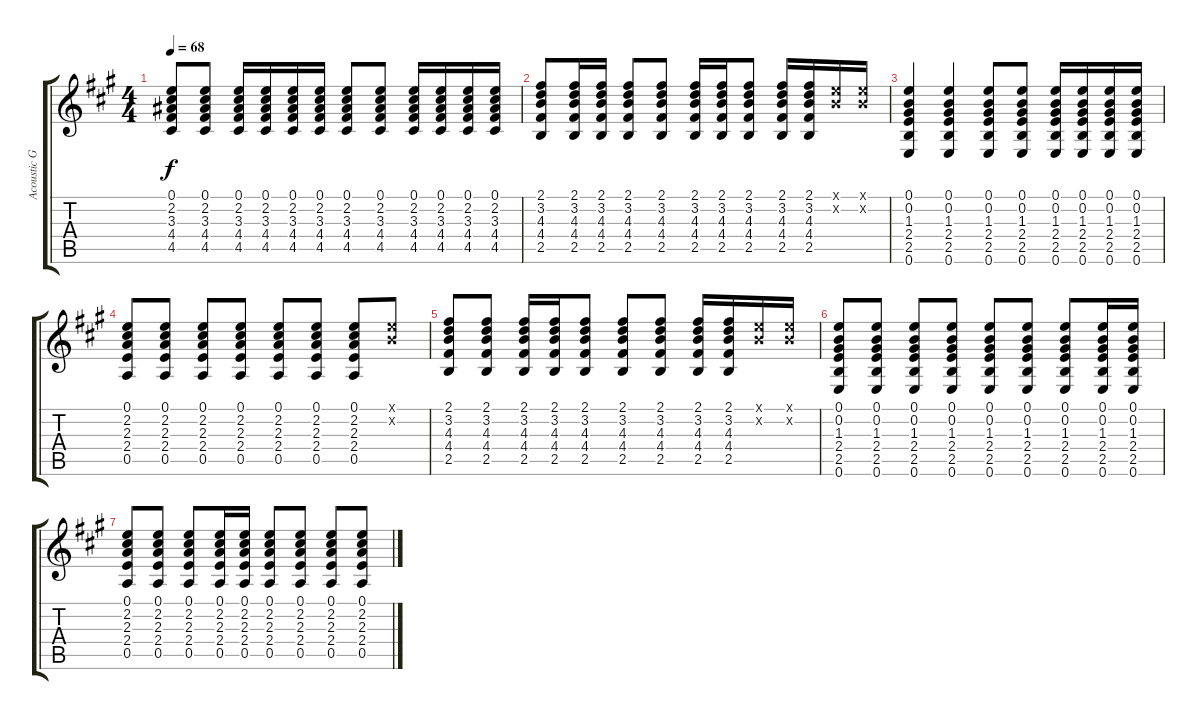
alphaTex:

\track ("Acoustic Guitar" "Acoustic G") {instrument acousticguitarsteel}
\staff {score tabs}
\tuning (E4 B3 G3 D3 A2 E2) {hide}
\ts (4 4)
\tempo 68
\clef g2
\ks a
(0.1 2.2 3.3 4.4 4.5).8{dy f} (0.1 2.2 3.3 4.4 4.5).8 (0.1 2.2 3.3 4.4 4.5).16 (0.1 2.2 3.3 4.4 4.5).16 (0.1 2.2 3.3 4.4 4.5).16 (0.1 2.2 3.3 4.4 4.5).16 (0.1 2.2 3.3 4.4 4.5).8 (0.1 2.2 3.3 4.4 4.5).8 (0.1 2.2 3.3 4.4 4.5).16 (0.1 2.2 3.3 4.4 4.5).16 (0.1 2.2 3.3 4.4 4.5).16 (0.1 2.2 3.3 4.4 4.5).16 |
(2.1 3.2 4.3 4.4 2.5).8 (2.1 3.2 4.3 4.4 2.5).16 (2.1 3.2 4.3 4.4 2.5).16 (2.1 3.2 4.3 4.4 2.5).8 (2.1 3.2 4.3 4.4 2.5).8 (2.1 3.2 4.3 4.4 2.5).16 (2.1 3.2 4.3 4.4 2.5).16 (2.1 3.2 4.3 4.4 2.5).8 (2.1 3.2 4.3 4.4 2.5).16 (2.1 3.2 4.3 4.4 2.5).16 (0.1{x} 0.2{x}).16 (0.1{x} 0.2{x}).16 |
(0.1 0.2 1.3 2.4 2.5 0.6).4 (0.1 0.2 1.3 2.4 2.5 0.6).4 (0.1 0.2 1.3 2.4 2.5 0.6).8 (0.1 0.2 1.3 2.4 2.5 0.6).8 (0.1 0.2 1.3 2.4 2.5 0.6).16 (0.1 0.2 1.3 2.4 2.5 0.6).16 (0.1 0.2 1.3 2.4 2.5 0.6).16 (0.1 0.2 1.3 2.4 2.5 0.6).16 |
(0.1 2.2 2.3 2.4 0.5).8 (0.1 2.2 2.3 2.4 0.5).8 (0.1 2.2 2.3 2.4 0.5).8 (0.1 2.2 2.3 2.4 0.5).8 (0.1 2.2 2.3 2.4 0.5).8 (0.1 2.2 2.3 2.4 0.5).8 (0.1 2.2 2.3 2.4 0.5).8 (0.1{x} 0.2{x}).8 |
(2.1 3.2 4.3 4.4 2.5).8 (2.1 3.2 4.3 4.4 2.5).8 (2.1 3.2 4.3 4.4 2.5).16 (2.1 3.2 4.3 4.4 2.5).16 (2.1 3.2 4.3 4.4 2.5).8 (2.1 3.2 4.3 4.4 2.5).8 (2.1 3.2 4.3 4.4 2.5).8 (2.1 3.2 4.3 4.4 2.5).16 (2.1 3.2 4.3 4.4 2.5).16 (0.1{x} 0.2{x}).16 (0.1{x} 0.2{x}).16 |
(0.1 0.2 1.3 2.4 2.5 0.6).8 (0.1 0.2 1.3 2.4 2.5 0.6).8 (0.1 0.2 1.3 2.4 2.5 0.6).8 (0.1 0.2 1.3 2.4 2.5 0.6).8 (0.1 0.2 1.3 2.4 2.5 0.6).8 (0.1 0.2 1.3 2.4 2.5 0.6).8 (0.1 0.2 1.3 2.4 2.5 0.6).8 (0.1 0.2 1.3 2.4 2.5 0.6).16 (0.1 0.2 1.3 2.4 2.5 0.6).16 |
(0.1 2.2 2.3 2.4 0.5).8 (0.1 2.2 2.3 2.4 0.5).8 (0.1 2.2 2.3 2.4 0.5).8 (0.1 2.2 2.3 2.4 0.5).16 (0.1 2.2 2.3 2.4 0.5).16 (0.1 2.2 2.3 2.4 0.5).8 (0.1 2.2 2.3 2.4 0.5).8 (0.1 2.2 2.3 2.4 0.5).8 (0.1 2.2 2.3 2.4 0.5).8
